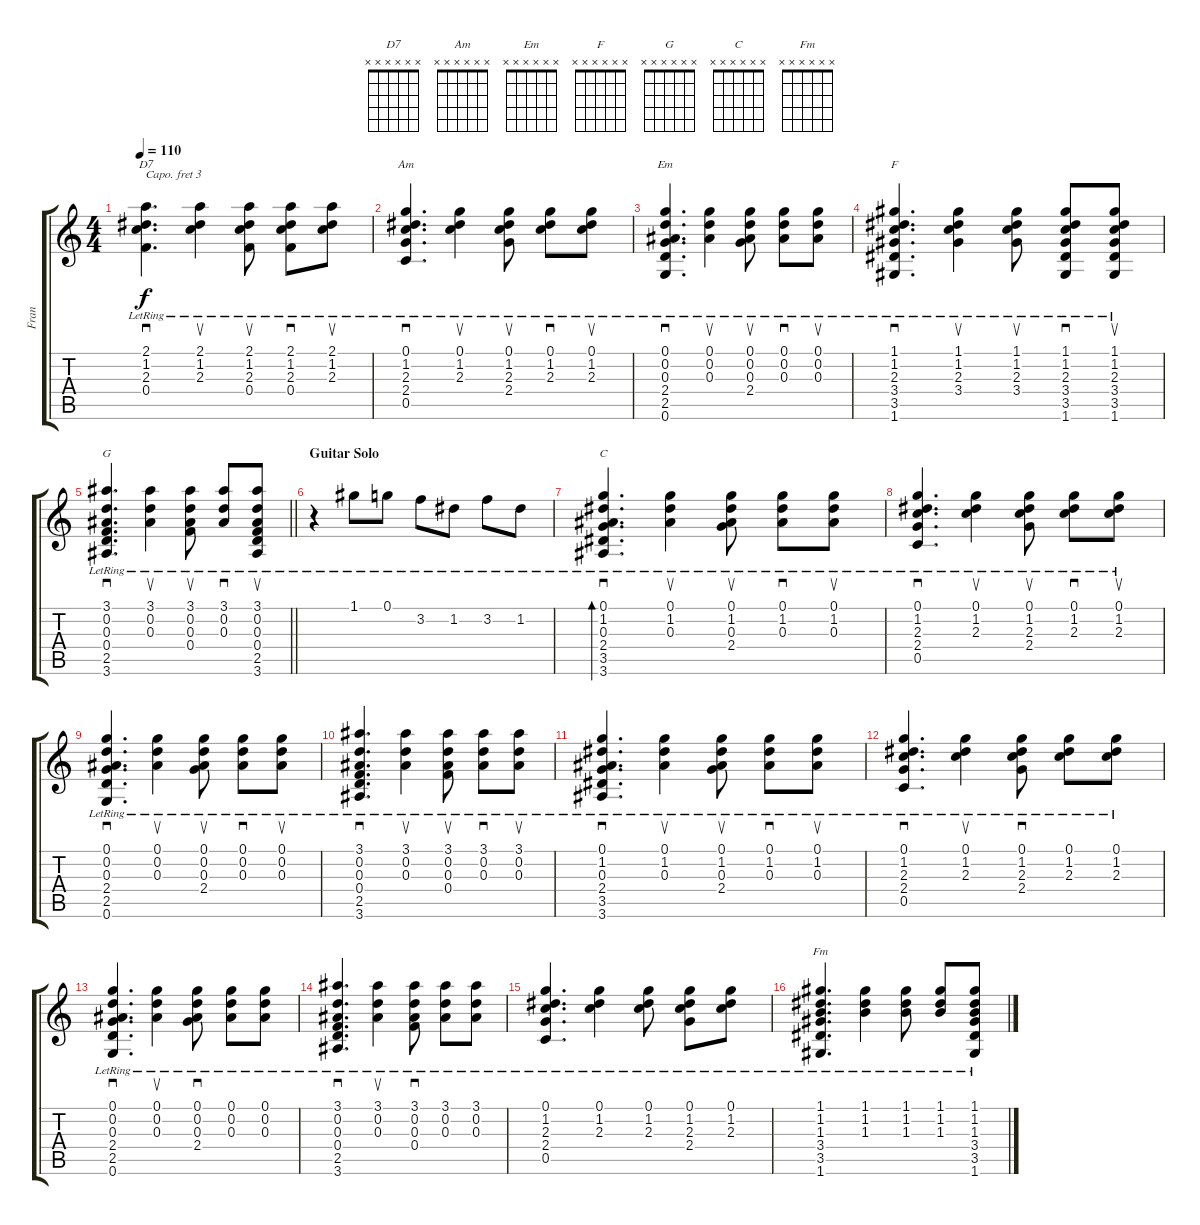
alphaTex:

\track ("Fran" "Fran") {instrument acousticguitarsteel}
\staff {score tabs}
\capo 3
\tuning (E4 B3 G3 D3 A2 E2) {hide}
\chord ("D7" x x x x x x)
\chord ("Am" x x x x x x)
\chord ("Em" x x x x x x)
\chord ("F" x x x x x x)
\chord ("G" x x x x x x)
\chord ("C" x x x x x x)
\chord ("Fm" x x x x x x)
\ts (4 4)
\tempo 110
\clef g2
\ks c
(2.1{lr} 1.2{lr} 2.3{lr} 0.4{lr}).4{d sd ch "D7" dy f} (2.1{lr} 1.2{lr} 2.3{lr}).4{su} (2.1{lr} 1.2{lr} 2.3{lr} 0.4{lr}).8{su} (2.1{lr} 1.2{lr} 2.3{lr} 0.4{lr}).8{sd} (2.1{lr} 1.2{lr} 2.3{lr}).8{su} |
(0.1{lr} 1.2{lr} 2.3{lr} 2.4{lr} 0.5{lr}).4{d sd ch "Am"} (0.1{lr} 1.2{lr} 2.3{lr}).4{su} (0.1{lr} 1.2{lr} 2.3{lr} 2.4{lr}).8{su} (0.1{lr} 1.2{lr} 2.3{lr}).8{sd} (0.1{lr} 1.2{lr} 2.3{lr}).8{su} |
(0.1{lr} 0.2{lr} 0.3{lr} 2.4{lr} 2.5{lr} 0.6{lr}).4{d sd ch "Em"} (0.1{lr} 0.2{lr} 0.3{lr}).4{su} (0.1{lr} 0.2{lr} 0.3{lr} 2.4{lr}).8{su} (0.1{lr} 0.2{lr} 0.3{lr}).8{sd} (0.1{lr} 0.2{lr} 0.3{lr}).8{su} |
(1.1{lr} 1.2{lr} 2.3{lr} 3.4{lr} 3.5{lr} 1.6{lr}).4{d sd ch "F"} (1.1{lr} 1.2{lr} 2.3{lr} 3.4{lr}).4{su} (1.1{lr} 1.2{lr} 2.3{lr} 3.4{lr}).8{su} (1.1{lr} 1.2{lr} 2.3{lr} 3.4{lr} 3.5{lr} 1.6{lr}).8{sd} (1.1{lr} 1.2{lr} 2.3{lr} 3.4{lr} 3.5{lr} 1.6{lr}).8{su} |
\barLineRight lightlight
(3.1{lr} 0.2{lr} 0.3{lr} 0.4{lr} 2.5{lr} 3.6{lr}).4{d sd ch "G"} (3.1{lr} 0.2{lr} 0.3{lr}).4{su} (3.1{lr} 0.2{lr} 0.3{lr} 0.4{lr}).8{su} (3.1{lr} 0.2{lr} 0.3{lr}).8{sd} (3.1{lr} 0.2{lr} 0.3{lr} 0.4{lr} 2.5{lr} 3.6{lr}).8{su} |
\section ("" "Guitar Solo")
r.4 1.1{lr}.8 0.1{lr}.8 3.2{lr}.8 1.2{lr}.8 3.2{lr}.8 1.2{lr}.8 |
(0.1{lr} 1.2{lr} 0.3{lr} 2.4{lr} 3.5{lr} 3.6{lr}).4{d sd bd 60 ch "C"} (0.1{lr} 1.2{lr} 0.3{lr}).4{su} (0.1{lr} 1.2{lr} 0.3{lr} 2.4{lr}).8{su} (0.1{lr} 1.2{lr} 0.3{lr}).8{sd} (0.1{lr} 1.2{lr} 0.3{lr}).8{su} |
(0.1{lr} 1.2{lr} 2.3{lr} 2.4{lr} 0.5{lr}).4{d sd} (0.1{lr} 1.2{lr} 2.3{lr}).4{su} (0.1{lr} 1.2{lr} 2.3{lr} 2.4{lr}).8{su} (0.1{lr} 1.2{lr} 2.3{lr}).8{sd} (0.1{lr} 1.2{lr} 2.3{lr}).8{su} |
(0.1{lr} 0.2{lr} 0.3{lr} 2.4{lr} 2.5{lr} 0.6{lr}).4{d sd} (0.1{lr} 0.2{lr} 0.3{lr}).4{su} (0.1{lr} 0.2{lr} 0.3{lr} 2.4{lr}).8{su} (0.1{lr} 0.2{lr} 0.3{lr}).8{sd} (0.1{lr} 0.2{lr} 0.3{lr}).8{su} |
(3.1{lr} 0.2{lr} 0.3{lr} 0.4{lr} 2.5{lr} 3.6{lr}).4{d sd} (3.1{lr} 0.2{lr} 0.3{lr}).4{su} (3.1{lr} 0.2{lr} 0.3{lr} 0.4{lr}).8{su} (3.1{lr} 0.2{lr} 0.3{lr}).8{sd} (3.1{lr} 0.2{lr} 0.3{lr}).8{su} |
(0.1{lr} 1.2{lr} 0.3{lr} 2.4{lr} 3.5{lr} 3.6{lr}).4{d sd} (0.1{lr} 1.2{lr} 0.3{lr}).4{su} (0.1{lr} 1.2{lr} 0.3{lr} 2.4{lr}).8{su} (0.1{lr} 1.2{lr} 0.3{lr}).8{sd} (0.1{lr} 1.2{lr} 0.3{lr}).8{su} |
(0.1{lr} 1.2{lr} 2.3{lr} 2.4{lr} 0.5{lr}).4{d sd} (0.1{lr} 1.2{lr} 2.3{lr}).4{su} (0.1{lr} 1.2{lr} 2.3{lr} 2.4{lr}).8{sd} (0.1{lr} 1.2{lr} 2.3{lr}).8 (0.1{lr} 1.2{lr} 2.3{lr}).8 |
(0.1{lr} 0.2{lr} 0.3{lr} 2.4{lr} 2.5{lr} 0.6{lr}).4{d sd} (0.1{lr} 0.2{lr} 0.3{lr}).4{su} (0.1{lr} 0.2{lr} 0.3{lr} 2.4{lr}).8{sd} (0.1{lr} 0.2{lr} 0.3{lr}).8 (0.1{lr} 0.2{lr} 0.3{lr}).8 |
(3.1{lr} 0.2{lr} 0.3{lr} 0.4{lr} 2.5{lr} 3.6{lr}).4{d sd} (3.1{lr} 0.2{lr} 0.3{lr}).4{su} (3.1{lr} 0.2{lr} 0.3{lr} 0.4{lr}).8{sd} (3.1{lr} 0.2{lr} 0.3{lr}).8 (3.1{lr} 0.2{lr} 0.3{lr}).8 |
(0.1{lr} 1.2{lr} 2.3{lr} 2.4{lr} 0.5{lr}).4{d} (0.1{lr} 1.2{lr} 2.3{lr}).4 (0.1{lr} 1.2{lr} 2.3{lr}).8 (0.1{lr} 1.2{lr} 2.3{lr} 2.4{lr}).8 (0.1{lr} 1.2{lr} 2.3{lr}).8 |
(1.1{lr} 1.2{lr} 1.3{lr} 3.4{lr} 3.5{lr} 1.6{lr}).4{d ch "Fm"} (1.1{lr} 1.2{lr} 1.3{lr}).4 (1.1{lr} 1.2{lr} 1.3{lr}).8 (1.1{lr} 1.2{lr} 1.3{lr}).8 (1.1{lr} 1.2{lr} 1.3{lr} 3.4{lr} 3.5{lr} 1.6{lr}).8
